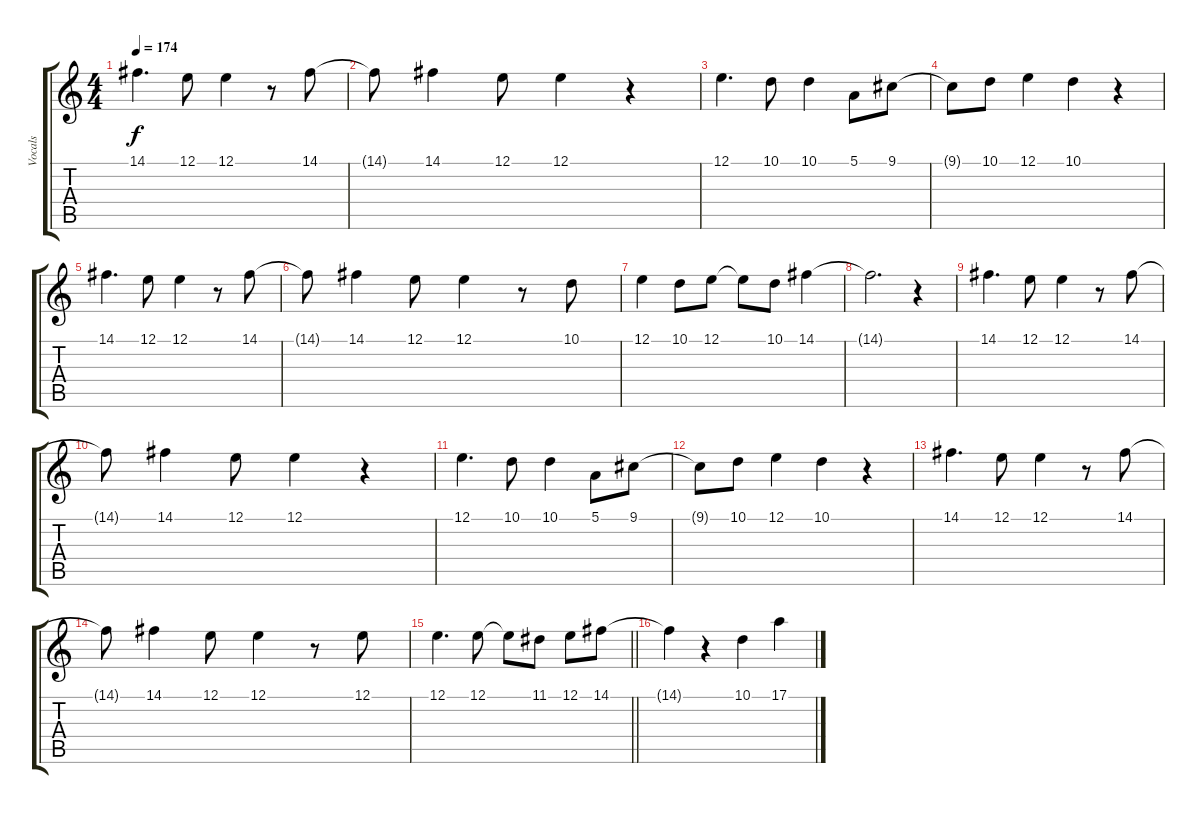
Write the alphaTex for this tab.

\track ("Vocals" "Vocals") {instrument flute}
\staff {score tabs}
\tuning (E4 B3 G3 D3 A2 E2) {hide}
\ts (4 4)
\tempo 174
\clef g2
\ks c
14.1.4{d dy f} 12.1.8 12.1.4 r.8 14.1.8 |
14.1{t}.8 14.1.4 12.1.8 12.1.4 r.4 |
12.1.4{d} 10.1.8 10.1.4 5.1.8 9.1.8 |
9.1{t}.8 10.1.8 12.1.4 10.1.4 r.4 |
14.1.4{d} 12.1.8 12.1.4 r.8 14.1.8 |
14.1{t}.8 14.1.4 12.1.8 12.1.4 r.8 10.1.8 |
12.1.4 10.1.8 12.1.8 12.1{t}.8 10.1.8 14.1.4 |
14.1{t}.2{d} r.4 |
14.1.4{d} 12.1.8 12.1.4 r.8 14.1.8 |
14.1{t}.8 14.1.4 12.1.8 12.1.4 r.4 |
12.1.4{d} 10.1.8 10.1.4 5.1.8 9.1.8 |
9.1{t}.8 10.1.8 12.1.4 10.1.4 r.4 |
14.1.4{d} 12.1.8 12.1.4 r.8 14.1.8 |
14.1{t}.8 14.1.4 12.1.8 12.1.4 r.8 12.1.8 |
\barLineRight lightlight
12.1.4{d} 12.1.8 12.1{t}.8 11.1.8 12.1.8 14.1.8 |
14.1{t}.4 r.4 10.1.4 17.1.4
